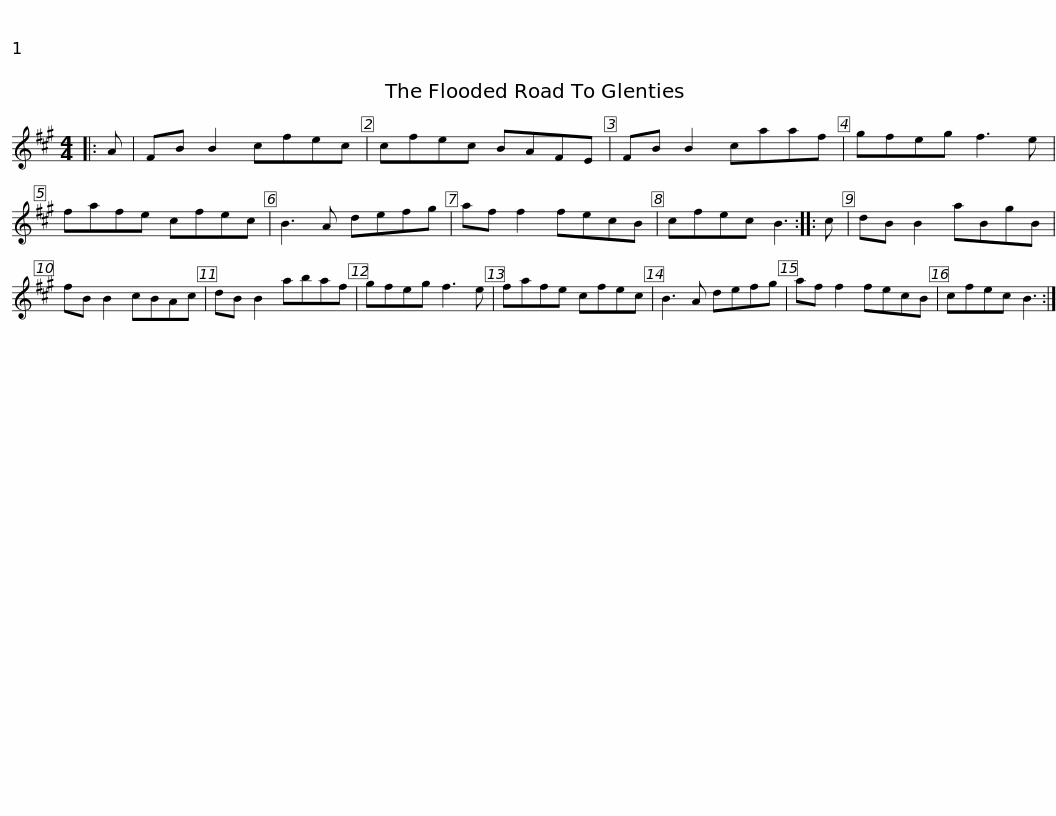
X:1
L:1/8
M:4/4
I:linebreak $
K:A
V:1 treble
V:1
|: A | FB B2 cfec | cfec BAFE | FB B2 caaf | gfeg f3 e | %5
 fafe cfec |$ B3 A defg | af f2 fecB | cfec B3 :: c | %10
 dB B2 aBgB | fB B2 cBAc | dB B2 abaf |$ gfeg f3 e | fafe cfec | %15
 B3 A defg | af f2 fecB | cfec B3 :| %18
